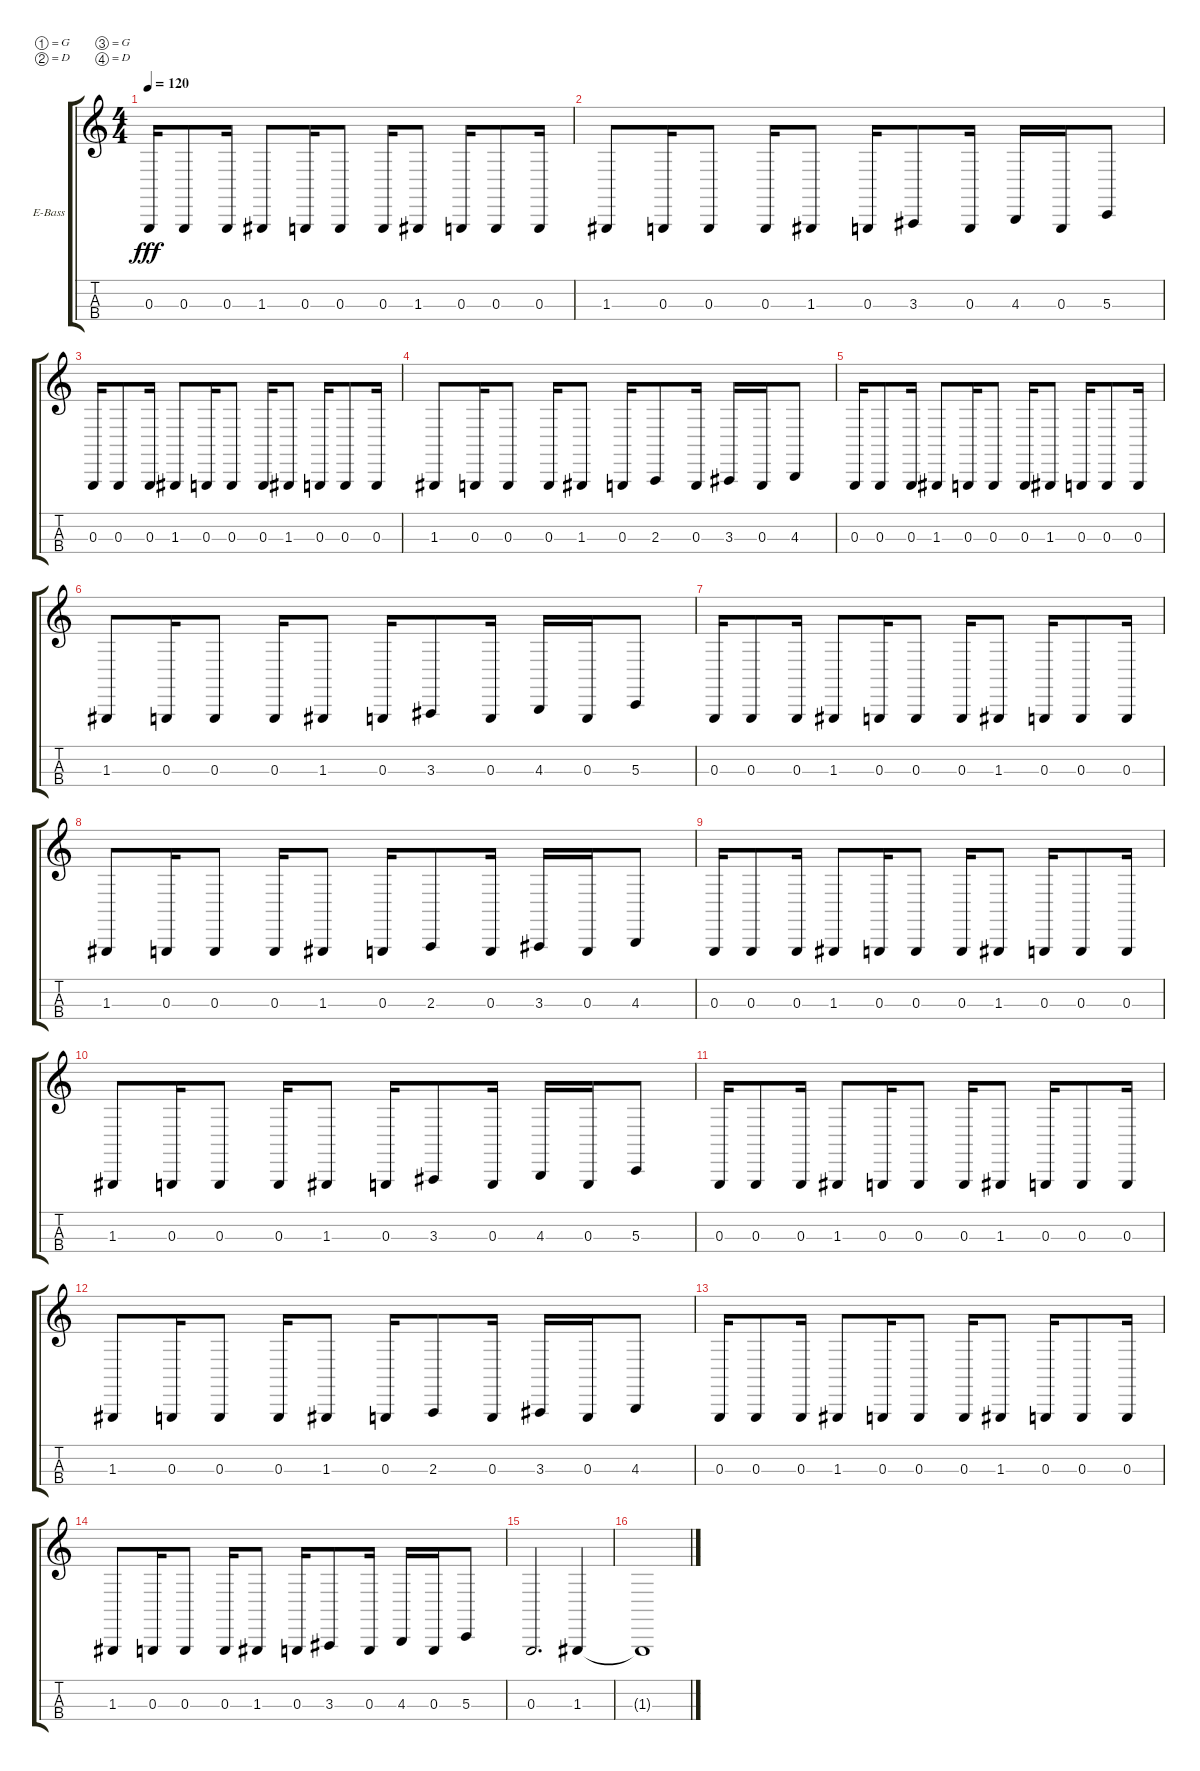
\bracketExtendMode groupsimilarinstruments
\firstSystemTrackNameOrientation horizontal
\otherSystemsTrackNameOrientation horizontal
\track ("James" "E-Bass") {instrument electricbassfinger}
\staff {score tabs}
\tuning (G1 D1 G0 D0)
\ts (4 4)
\tempo 120
\clef g2
\ks c
0.3.16{dy fff} 0.3.8 0.3.16 1.3.8 0.3.16 0.3.8 0.3.16 1.3.8 0.3.16 0.3.8 0.3.16 |
1.3.8 0.3.16 0.3.8 0.3.16 1.3.8 0.3.16 3.3.8 0.3.16 4.3.16 0.3.16 5.3.8 |
0.3.16 0.3.8 0.3.16 1.3.8 0.3.16 0.3.8 0.3.16 1.3.8 0.3.16 0.3.8 0.3.16 |
1.3.8 0.3.16 0.3.8 0.3.16 1.3.8 0.3.16 2.3.8 0.3.16 3.3.16 0.3.16 4.3.8 |
0.3.16 0.3.8 0.3.16 1.3.8 0.3.16 0.3.8 0.3.16 1.3.8 0.3.16 0.3.8 0.3.16 |
1.3.8 0.3.16 0.3.8 0.3.16 1.3.8 0.3.16 3.3.8 0.3.16 4.3.16 0.3.16 5.3.8 |
0.3.16 0.3.8 0.3.16 1.3.8 0.3.16 0.3.8 0.3.16 1.3.8 0.3.16 0.3.8 0.3.16 |
1.3.8 0.3.16 0.3.8 0.3.16 1.3.8 0.3.16 2.3.8 0.3.16 3.3.16 0.3.16 4.3.8 |
0.3.16 0.3.8 0.3.16 1.3.8 0.3.16 0.3.8 0.3.16 1.3.8 0.3.16 0.3.8 0.3.16 |
1.3.8 0.3.16 0.3.8 0.3.16 1.3.8 0.3.16 3.3.8 0.3.16 4.3.16 0.3.16 5.3.8 |
0.3.16 0.3.8 0.3.16 1.3.8 0.3.16 0.3.8 0.3.16 1.3.8 0.3.16 0.3.8 0.3.16 |
1.3.8 0.3.16 0.3.8 0.3.16 1.3.8 0.3.16 2.3.8 0.3.16 3.3.16 0.3.16 4.3.8 |
0.3.16 0.3.8 0.3.16 1.3.8 0.3.16 0.3.8 0.3.16 1.3.8 0.3.16 0.3.8 0.3.16 |
1.3.8 0.3.16 0.3.8 0.3.16 1.3.8 0.3.16 3.3.8 0.3.16 4.3.16 0.3.16 5.3.8 |
0.3.2{d} 1.3.4 |
1.3{t}.1
